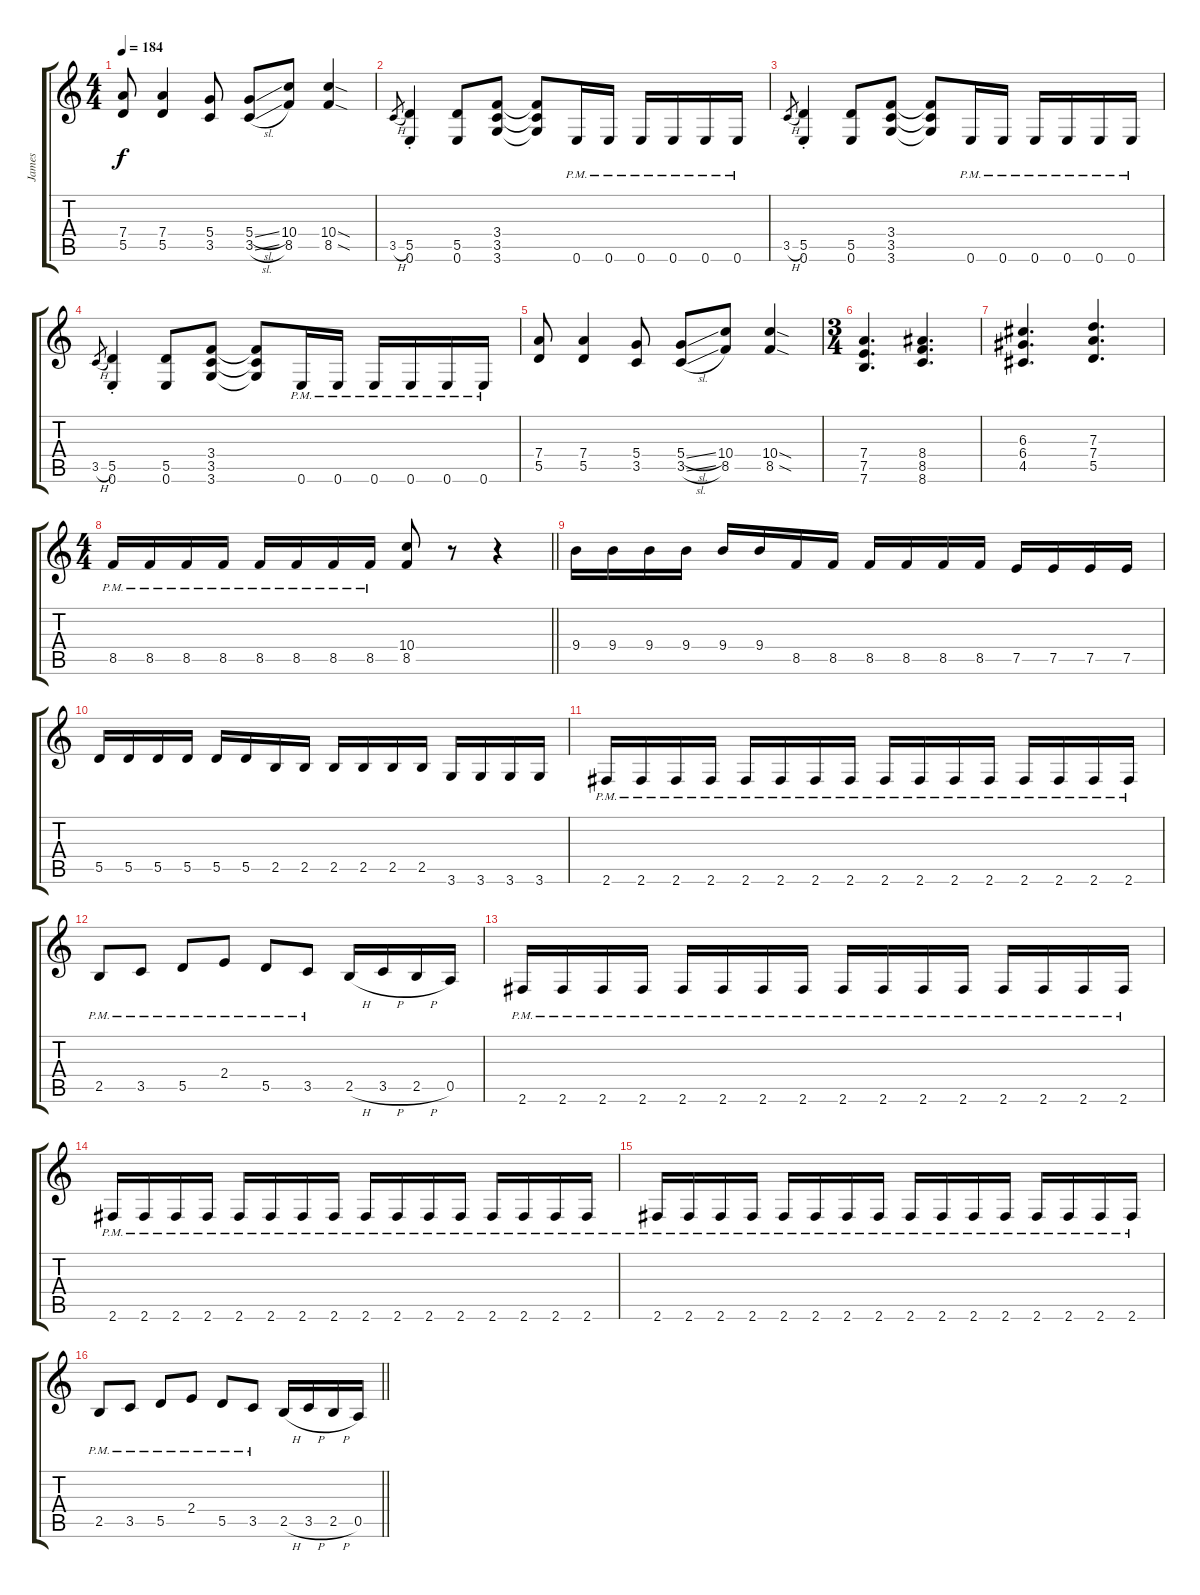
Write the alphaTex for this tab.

\track ("James" "James") {instrument distortionguitar}
\staff {score tabs}
\tuning (E4 B3 G3 D3 A2 E2) {hide}
\ts (4 4)
\tempo 184
\clef g2
\ks c
(7.4 5.5).8{dy f} (7.4 5.5).4 (5.4 3.5).8 (5.4{sl} 3.5{sl}).8 (10.4 8.5).8 (10.4{sod} 8.5{sod}).4 |
3.5{h}.8{gr} (5.5{st} 0.6{st}).4 (5.5 0.6).8 (3.4 3.5 3.6).8 (3.4{t} 3.5{t} 3.6{t}).8 0.6{pm}.16 0.6{pm}.16 0.6{pm}.16 0.6{pm}.16 0.6{pm}.16 0.6{pm}.16 |
3.5{h}.8{gr} (5.5{st} 0.6{st}).4 (5.5 0.6).8 (3.4 3.5 3.6).8 (3.4{t} 3.5{t} 3.6{t}).8 0.6{pm}.16 0.6{pm}.16 0.6{pm}.16 0.6{pm}.16 0.6{pm}.16 0.6{pm}.16 |
3.5{h}.8{gr} (5.5{st} 0.6{st}).4 (5.5 0.6).8 (3.4 3.5 3.6).8 (3.4{t} 3.5{t} 3.6{t}).8 0.6{pm}.16 0.6{pm}.16 0.6{pm}.16 0.6{pm}.16 0.6{pm}.16 0.6{pm}.16 |
(7.4 5.5).8 (7.4 5.5).4 (5.4 3.5).8 (5.4{sl} 3.5{sl}).8 (10.4 8.5).8 (10.4{sod} 8.5{sod}).4 |
\ts (3 4)
(7.4 7.5 7.6).4{d} (8.4 8.5 8.6).4{d} |
(6.3 6.4 4.5).4{d} (7.3 7.4 5.5).4{d} |
\ts (4 4)
\barLineRight lightlight
8.5{pm}.16 8.5{pm}.16 8.5{pm}.16 8.5{pm}.16 8.5{pm}.16 8.5{pm}.16 8.5{pm}.16 8.5{pm}.16 (10.4 8.5).8 r.8 r.4 |
9.4.16 9.4.16 9.4.16 9.4.16 9.4.16 9.4.16 8.5.16 8.5.16 8.5.16 8.5.16 8.5.16 8.5.16 7.5.16 7.5.16 7.5.16 7.5.16 |
5.5.16 5.5.16 5.5.16 5.5.16 5.5.16 5.5.16 2.5.16 2.5.16 2.5.16 2.5.16 2.5.16 2.5.16 3.6.16 3.6.16 3.6.16 3.6.16 |
2.6{pm}.16 2.6{pm}.16 2.6{pm}.16 2.6{pm}.16 2.6{pm}.16 2.6{pm}.16 2.6{pm}.16 2.6{pm}.16 2.6{pm}.16 2.6{pm}.16 2.6{pm}.16 2.6{pm}.16 2.6{pm}.16 2.6{pm}.16 2.6{pm}.16 2.6{pm}.16 |
2.5{pm}.8 3.5{pm}.8 5.5{pm}.8 2.4{pm}.8 5.5{pm}.8 3.5{pm}.8 2.5{h}.16 3.5{h}.16 2.5{h}.16 0.5.16 |
2.6{pm}.16 2.6{pm}.16 2.6{pm}.16 2.6{pm}.16 2.6{pm}.16 2.6{pm}.16 2.6{pm}.16 2.6{pm}.16 2.6{pm}.16 2.6{pm}.16 2.6{pm}.16 2.6{pm}.16 2.6{pm}.16 2.6{pm}.16 2.6{pm}.16 2.6{pm}.16 |
2.6{pm}.16 2.6{pm}.16 2.6{pm}.16 2.6{pm}.16 2.6{pm}.16 2.6{pm}.16 2.6{pm}.16 2.6{pm}.16 2.6{pm}.16 2.6{pm}.16 2.6{pm}.16 2.6{pm}.16 2.6{pm}.16 2.6{pm}.16 2.6{pm}.16 2.6{pm}.16 |
2.6{pm}.16 2.6{pm}.16 2.6{pm}.16 2.6{pm}.16 2.6{pm}.16 2.6{pm}.16 2.6{pm}.16 2.6{pm}.16 2.6{pm}.16 2.6{pm}.16 2.6{pm}.16 2.6{pm}.16 2.6{pm}.16 2.6{pm}.16 2.6{pm}.16 2.6{pm}.16 |
\barLineRight lightlight
2.5{pm}.8 3.5{pm}.8 5.5{pm}.8 2.4{pm}.8 5.5{pm}.8 3.5{pm}.8 2.5{h}.16 3.5{h}.16 2.5{h}.16 0.5.16
